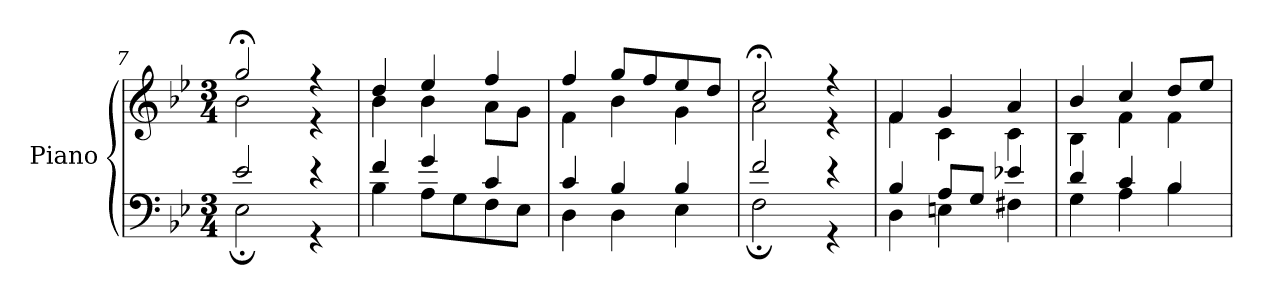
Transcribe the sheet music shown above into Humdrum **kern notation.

**kern	**kern
*part1	*part1
*staff2	*staff1
*I"Piano	*
*I'Pno	*
*clefF4	*clefG2
*k[b-e-]	*k[b-e-]
*M3/4	*M3/4
=7	=7
*^	*^
2e-/	2E-;\	2gg;</	2b-\
4r	4r	4r	4r
=8	=8	=8	=8
4f/	4B-\	4dd/	4b-\
4g/	8A\L	4ee-/	4b-\
.	8G\	.	.
4c/	8F\	4ff/	8a\L
.	8E-\J	.	8g\J
=9	=9	=9	=9
4c/	4D\	4ff/	4f\
4B-/	4D\	8gg/L	4b-\
.	.	8ff/	.
4B-/	4E-\	8ee-/	4g\
.	.	8dd/J	.
=10	=10	=10	=10
2f/	2F;\	2cc;</	2a\
4r	4r	4r	4r
=11	=11	=11	=11
4B-/	4D\	4f/	4f\
8A/L	4En\	4g/	4c\
8G/J	.	.	.
4e-X/	4F#X\	4a/	4c\
=12	=12	=12	=12
4d/	4G\	4b-/	4B-\
4c/	4A\	4cc/	4f\
4B-/	4B-\	8dd/L	4f\
.	.	8ee-/J	.
*v	*v	*	*
*	*v	*v
=	=
*-	*-
